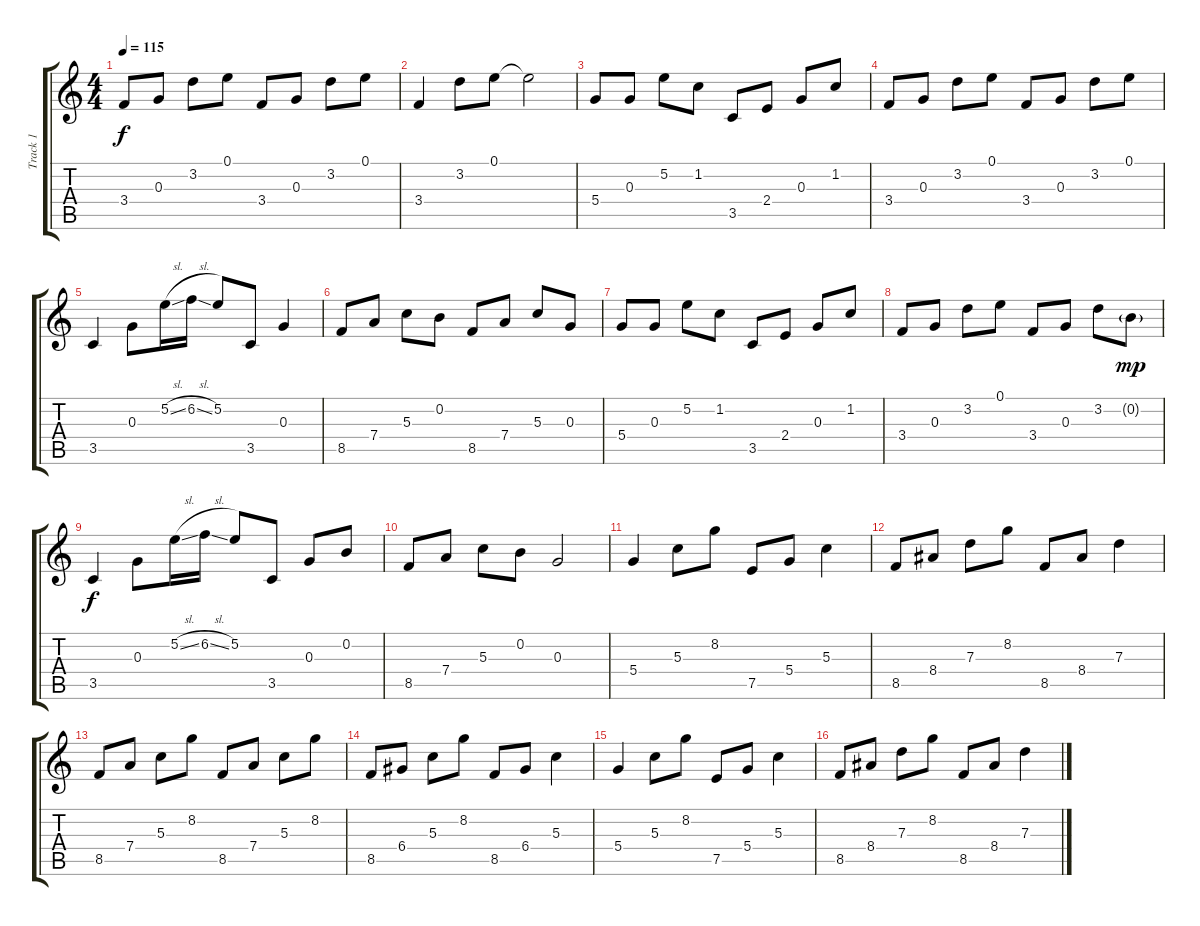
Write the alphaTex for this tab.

\track ("Track 1" "Track 1") {instrument acousticguitarnylon}
\staff {score tabs}
\tuning (E4 B3 G3 D3 A2 E2) {hide}
\ts (4 4)
\tempo 115
\clef g2
\ks c
3.4.8{dy f} 0.3.8 3.2.8 0.1.8 3.4.8 0.3.8 3.2.8 0.1.8 |
3.4.4 3.2.8 0.1.8 0.1{t}.2 |
5.4.8 0.3.8 5.2.8 1.2.8 3.5.8 2.4.8 0.3.8 1.2.8 |
3.4.8 0.3.8 3.2.8 0.1.8 3.4.8 0.3.8 3.2.8 0.1.8 |
3.5.4 0.3.8 5.2{sl}.16 6.2{sl}.16 5.2.8 3.5.8 0.3.4 |
8.5.8 7.4.8 5.3.8 0.2.8 8.5.8 7.4.8 5.3.8 0.3.8 |
5.4.8 0.3.8 5.2.8 1.2.8 3.5.8 2.4.8 0.3.8 1.2.8 |
3.4.8 0.3.8 3.2.8 0.1.8 3.4.8 0.3.8 3.2.8 0.2{g}.8{dy mp} |
3.5.4{dy f} 0.3.8 5.2{sl}.16 6.2{sl}.16 5.2.8 3.5.8 0.3.8 0.2.8 |
8.5.8 7.4.8 5.3.8 0.2.8 0.3.2 |
5.4.4 5.3.8 8.2.8 7.5.8 5.4.8 5.3.4 |
8.5.8 8.4.8 7.3.8 8.2.8 8.5.8 8.4.8 7.3.4 |
8.5.8 7.4.8 5.3.8 8.2.8 8.5.8 7.4.8 5.3.8 8.2.8 |
8.5.8 6.4.8 5.3.8 8.2.8 8.5.8 6.4.8 5.3.4 |
5.4.4 5.3.8 8.2.8 7.5.8 5.4.8 5.3.4 |
8.5.8 8.4.8 7.3.8 8.2.8 8.5.8 8.4.8 7.3.4
